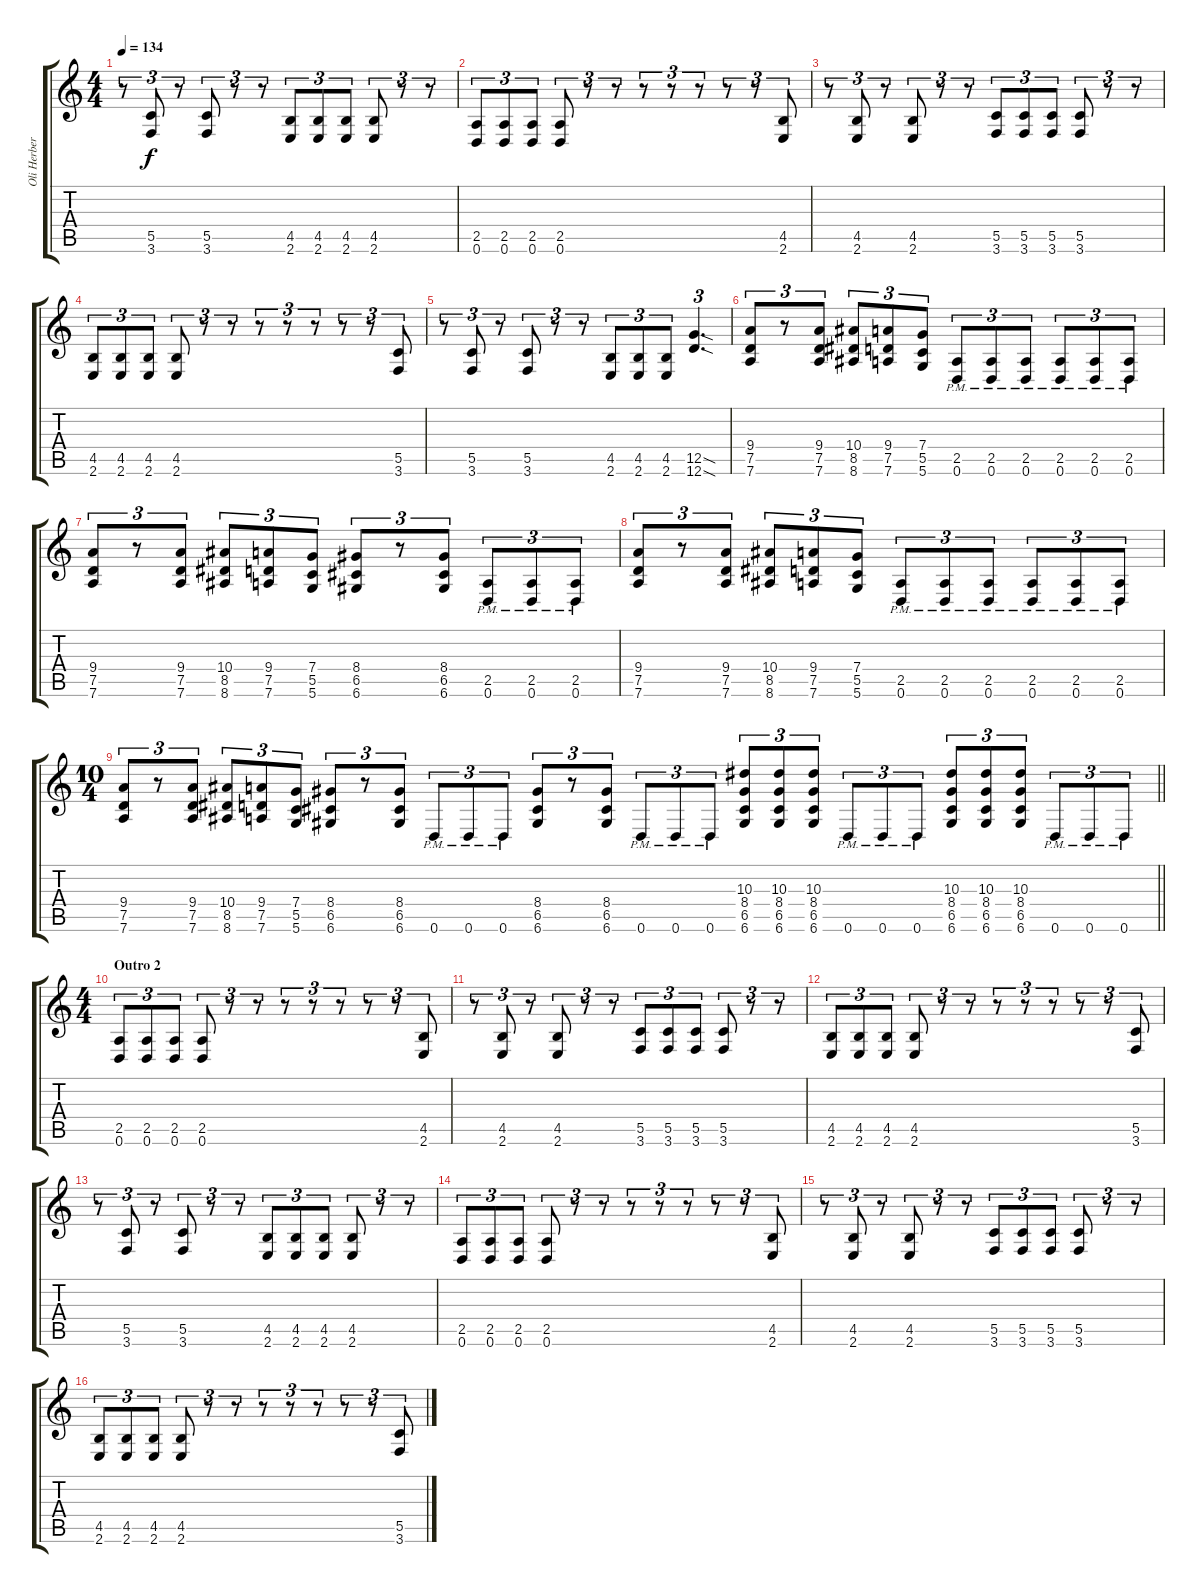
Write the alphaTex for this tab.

\track ("Oli Herbert" "Oli Herber") {instrument distortionguitar}
\staff {score tabs}
\tuning (D4 A3 F3 C3 G2 D2) {hide}
\ts (4 4)
\tempo 134
\clef g2
\ks c
r.8{tu (3 2) dy f} (5.5 3.6).8{tu (3 2)} r.8{tu (3 2)} (5.5 3.6).8{tu (3 2)} r.8{tu (3 2)} r.8{tu (3 2)} (4.5 2.6).8{tu (3 2)} (4.5 2.6).8{tu (3 2)} (4.5 2.6).8{tu (3 2)} (4.5 2.6).8{tu (3 2)} r.8{tu (3 2)} r.8{tu (3 2)} |
(2.5 0.6).8{tu (3 2)} (2.5 0.6).8{tu (3 2)} (2.5 0.6).8{tu (3 2)} (2.5 0.6).8{tu (3 2)} r.8{tu (3 2)} r.8{tu (3 2)} r.8{tu (3 2)} r.8{tu (3 2)} r.8{tu (3 2)} r.8{tu (3 2)} r.8{tu (3 2)} (4.5 2.6).8{tu (3 2)} |
r.8{tu (3 2)} (4.5 2.6).8{tu (3 2)} r.8{tu (3 2)} (4.5 2.6).8{tu (3 2)} r.8{tu (3 2)} r.8{tu (3 2)} (5.5 3.6).8{tu (3 2)} (5.5 3.6).8{tu (3 2)} (5.5 3.6).8{tu (3 2)} (5.5 3.6).8{tu (3 2)} r.8{tu (3 2)} r.8{tu (3 2)} |
(4.5 2.6).8{tu (3 2)} (4.5 2.6).8{tu (3 2)} (4.5 2.6).8{tu (3 2)} (4.5 2.6).8{tu (3 2)} r.8{tu (3 2)} r.8{tu (3 2)} r.8{tu (3 2)} r.8{tu (3 2)} r.8{tu (3 2)} r.8{tu (3 2)} r.8{tu (3 2)} (5.5 3.6).8{tu (3 2)} |
r.8{tu (3 2)} (5.5 3.6).8{tu (3 2)} r.8{tu (3 2)} (5.5 3.6).8{tu (3 2)} r.8{tu (3 2)} r.8{tu (3 2)} (4.5 2.6).8{tu (3 2)} (4.5 2.6).8{tu (3 2)} (4.5 2.6).8{tu (3 2)} (12.5{sod} 12.6{sod}).4{d tu (3 2)} |
(9.4 7.5 7.6).8{tu (3 2)} r.8{tu (3 2)} (9.4 7.5 7.6).8{tu (3 2)} (10.4 8.5 8.6).8{tu (3 2)} (9.4 7.5 7.6).8{tu (3 2)} (7.4 5.5 5.6).8{tu (3 2)} (2.5{pm} 0.6{pm}).8{tu (3 2)} (2.5{pm} 0.6{pm}).8{tu (3 2)} (2.5{pm} 0.6{pm}).8{tu (3 2)} (2.5{pm} 0.6{pm}).8{tu (3 2)} (2.5{pm} 0.6{pm}).8{tu (3 2)} (2.5{pm} 0.6{pm}).8{tu (3 2)} |
(9.4 7.5 7.6).8{tu (3 2)} r.8{tu (3 2)} (9.4 7.5 7.6).8{tu (3 2)} (10.4 8.5 8.6).8{tu (3 2)} (9.4 7.5 7.6).8{tu (3 2)} (7.4 5.5 5.6).8{tu (3 2)} (8.4 6.5 6.6).8{tu (3 2)} r.8{tu (3 2)} (8.4 6.5 6.6).8{tu (3 2)} (2.5{pm} 0.6{pm}).8{tu (3 2)} (2.5{pm} 0.6{pm}).8{tu (3 2)} (2.5{pm} 0.6{pm}).8{tu (3 2)} |
(9.4 7.5 7.6).8{tu (3 2)} r.8{tu (3 2)} (9.4 7.5 7.6).8{tu (3 2)} (10.4 8.5 8.6).8{tu (3 2)} (9.4 7.5 7.6).8{tu (3 2)} (7.4 5.5 5.6).8{tu (3 2)} (2.5{pm} 0.6{pm}).8{tu (3 2)} (2.5{pm} 0.6{pm}).8{tu (3 2)} (2.5{pm} 0.6{pm}).8{tu (3 2)} (2.5{pm} 0.6{pm}).8{tu (3 2)} (2.5{pm} 0.6{pm}).8{tu (3 2)} (2.5{pm} 0.6{pm}).8{tu (3 2)} |
\ts (10 4)
\barLineRight lightlight
(9.4 7.5 7.6).8{tu (3 2)} r.8{tu (3 2)} (9.4 7.5 7.6).8{tu (3 2)} (10.4 8.5 8.6).8{tu (3 2)} (9.4 7.5 7.6).8{tu (3 2)} (7.4 5.5 5.6).8{tu (3 2)} (8.4 6.5 6.6).8{tu (3 2)} r.8{tu (3 2)} (8.4 6.5 6.6).8{tu (3 2)} 0.6{pm}.8{tu (3 2)} 0.6{pm}.8{tu (3 2)} 0.6{pm}.8{tu (3 2)} (8.4 6.5 6.6).8{tu (3 2)} r.8{tu (3 2)} (8.4 6.5 6.6).8{tu (3 2)} 0.6{pm}.8{tu (3 2)} 0.6{pm}.8{tu (3 2)} 0.6{pm}.8{tu (3 2)} (10.3 8.4 6.5 6.6).8{tu (3 2)} (10.3 8.4 6.5 6.6).8{tu (3 2)} (10.3 8.4 6.5 6.6).8{tu (3 2)} 0.6{pm}.8{tu (3 2)} 0.6{pm}.8{tu (3 2)} 0.6{pm}.8{tu (3 2)} (10.3 8.4 6.5 6.6).8{tu (3 2)} (10.3 8.4 6.5 6.6).8{tu (3 2)} (10.3 8.4 6.5 6.6).8{tu (3 2)} 0.6{pm}.8{tu (3 2)} 0.6{pm}.8{tu (3 2)} 0.6{pm}.8{tu (3 2)} |
\ts (4 4)
\section ("" "Outro 2")
(2.5 0.6).8{tu (3 2)} (2.5 0.6).8{tu (3 2)} (2.5 0.6).8{tu (3 2)} (2.5 0.6).8{tu (3 2)} r.8{tu (3 2)} r.8{tu (3 2)} r.8{tu (3 2)} r.8{tu (3 2)} r.8{tu (3 2)} r.8{tu (3 2)} r.8{tu (3 2)} (4.5 2.6).8{tu (3 2)} |
r.8{tu (3 2)} (4.5 2.6).8{tu (3 2)} r.8{tu (3 2)} (4.5 2.6).8{tu (3 2)} r.8{tu (3 2)} r.8{tu (3 2)} (5.5 3.6).8{tu (3 2)} (5.5 3.6).8{tu (3 2)} (5.5 3.6).8{tu (3 2)} (5.5 3.6).8{tu (3 2)} r.8{tu (3 2)} r.8{tu (3 2)} |
(4.5 2.6).8{tu (3 2)} (4.5 2.6).8{tu (3 2)} (4.5 2.6).8{tu (3 2)} (4.5 2.6).8{tu (3 2)} r.8{tu (3 2)} r.8{tu (3 2)} r.8{tu (3 2)} r.8{tu (3 2)} r.8{tu (3 2)} r.8{tu (3 2)} r.8{tu (3 2)} (5.5 3.6).8{tu (3 2)} |
r.8{tu (3 2)} (5.5 3.6).8{tu (3 2)} r.8{tu (3 2)} (5.5 3.6).8{tu (3 2)} r.8{tu (3 2)} r.8{tu (3 2)} (4.5 2.6).8{tu (3 2)} (4.5 2.6).8{tu (3 2)} (4.5 2.6).8{tu (3 2)} (4.5 2.6).8{tu (3 2)} r.8{tu (3 2)} r.8{tu (3 2)} |
(2.5 0.6).8{tu (3 2)} (2.5 0.6).8{tu (3 2)} (2.5 0.6).8{tu (3 2)} (2.5 0.6).8{tu (3 2)} r.8{tu (3 2)} r.8{tu (3 2)} r.8{tu (3 2)} r.8{tu (3 2)} r.8{tu (3 2)} r.8{tu (3 2)} r.8{tu (3 2)} (4.5 2.6).8{tu (3 2)} |
r.8{tu (3 2)} (4.5 2.6).8{tu (3 2)} r.8{tu (3 2)} (4.5 2.6).8{tu (3 2)} r.8{tu (3 2)} r.8{tu (3 2)} (5.5 3.6).8{tu (3 2)} (5.5 3.6).8{tu (3 2)} (5.5 3.6).8{tu (3 2)} (5.5 3.6).8{tu (3 2)} r.8{tu (3 2)} r.8{tu (3 2)} |
(4.5 2.6).8{tu (3 2)} (4.5 2.6).8{tu (3 2)} (4.5 2.6).8{tu (3 2)} (4.5 2.6).8{tu (3 2)} r.8{tu (3 2)} r.8{tu (3 2)} r.8{tu (3 2)} r.8{tu (3 2)} r.8{tu (3 2)} r.8{tu (3 2)} r.8{tu (3 2)} (5.5 3.6).8{tu (3 2)}
